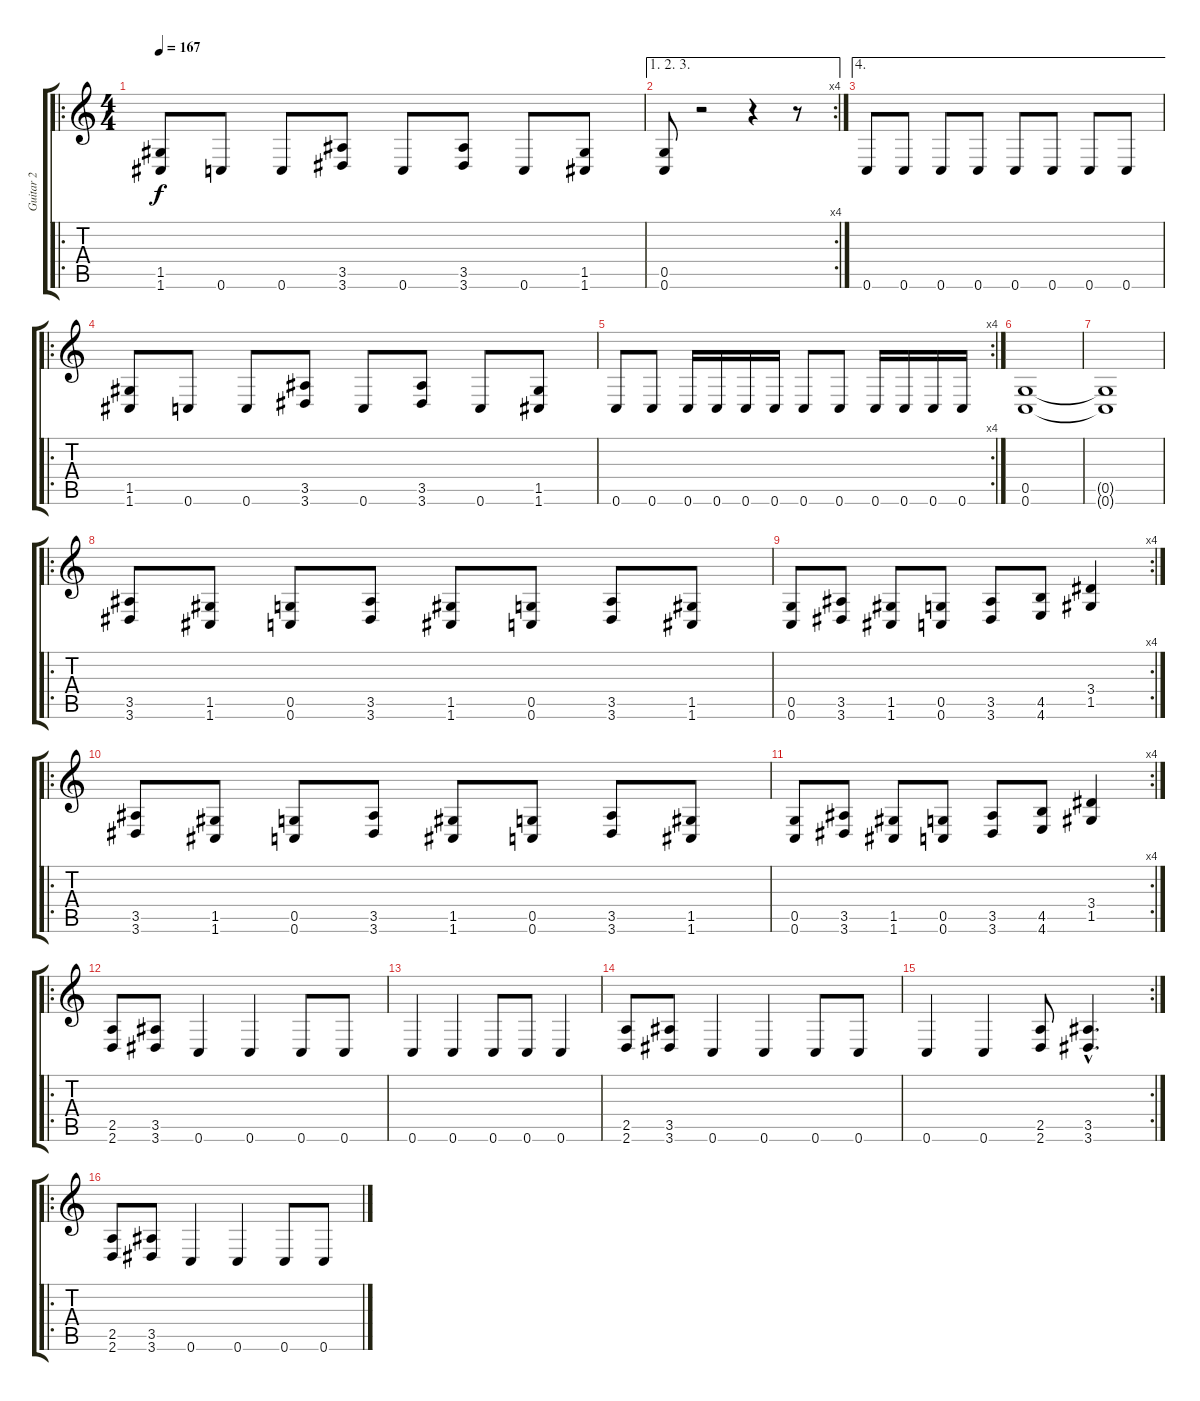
\track ("Guitar 2" "Guitar 2") {instrument distortionguitar}
\staff {score tabs}
\tuning (D4 A3 F3 C3 G2 C2) {hide}
\ro
\ts (4 4)
\tempo 167
\clef g2
\ks c
(1.5 1.6).8{dy f instrument distortionguitar} 0.6.8 0.6.8 (3.5 3.6).8 0.6.8 (3.5 3.6).8 0.6.8 (1.5 1.6).8 |
\ae (1 2 3)
\rc 4
(0.5 0.6).8 r.2 r.4 r.8 |
\ae 4
0.6.8 0.6.8 0.6.8 0.6.8 0.6.8 0.6.8 0.6.8 0.6.8 |
\ro
(1.5 1.6).8 0.6.8 0.6.8 (3.5 3.6).8 0.6.8 (3.5 3.6).8 0.6.8 (1.5 1.6).8 |
\rc 4
0.6.8 0.6.8 0.6.16 0.6.16 0.6.16 0.6.16 0.6.8 0.6.8 0.6.16 0.6.16 0.6.16 0.6.16 |
(0.5 0.6).1 |
(0.5{t} 0.6{t}).1 |
\ro
(3.5 3.6).8 (1.5 1.6).8 (0.5 0.6).8 (3.5 3.6).8 (1.5 1.6).8 (0.5 0.6).8 (3.5 3.6).8 (1.5 1.6).8 |
\rc 4
(0.5 0.6).8 (3.5 3.6).8 (1.5 1.6).8 (0.5 0.6).8 (3.5 3.6).8 (4.5 4.6).8 (3.4 1.5).4 |
\ro
(3.5 3.6).8 (1.5 1.6).8 (0.5 0.6).8 (3.5 3.6).8 (1.5 1.6).8 (0.5 0.6).8 (3.5 3.6).8 (1.5 1.6).8 |
\rc 4
(0.5 0.6).8 (3.5 3.6).8 (1.5 1.6).8 (0.5 0.6).8 (3.5 3.6).8 (4.5 4.6).8 (3.4 1.5).4 |
\ro
(2.5 2.6).8 (3.5 3.6).8 0.6.4 0.6.4 0.6.8 0.6.8 |
0.6.4 0.6.4 0.6.8 0.6.8 0.6.4 |
(2.5 2.6).8 (3.5 3.6).8 0.6.4 0.6.4 0.6.8 0.6.8 |
\rc 2
0.6.4 0.6.4 (2.5 2.6).8 (3.5{hac} 3.6{hac}).4{d} |
\ro
(2.5 2.6).8 (3.5 3.6).8 0.6.4 0.6.4 0.6.8 0.6.8
